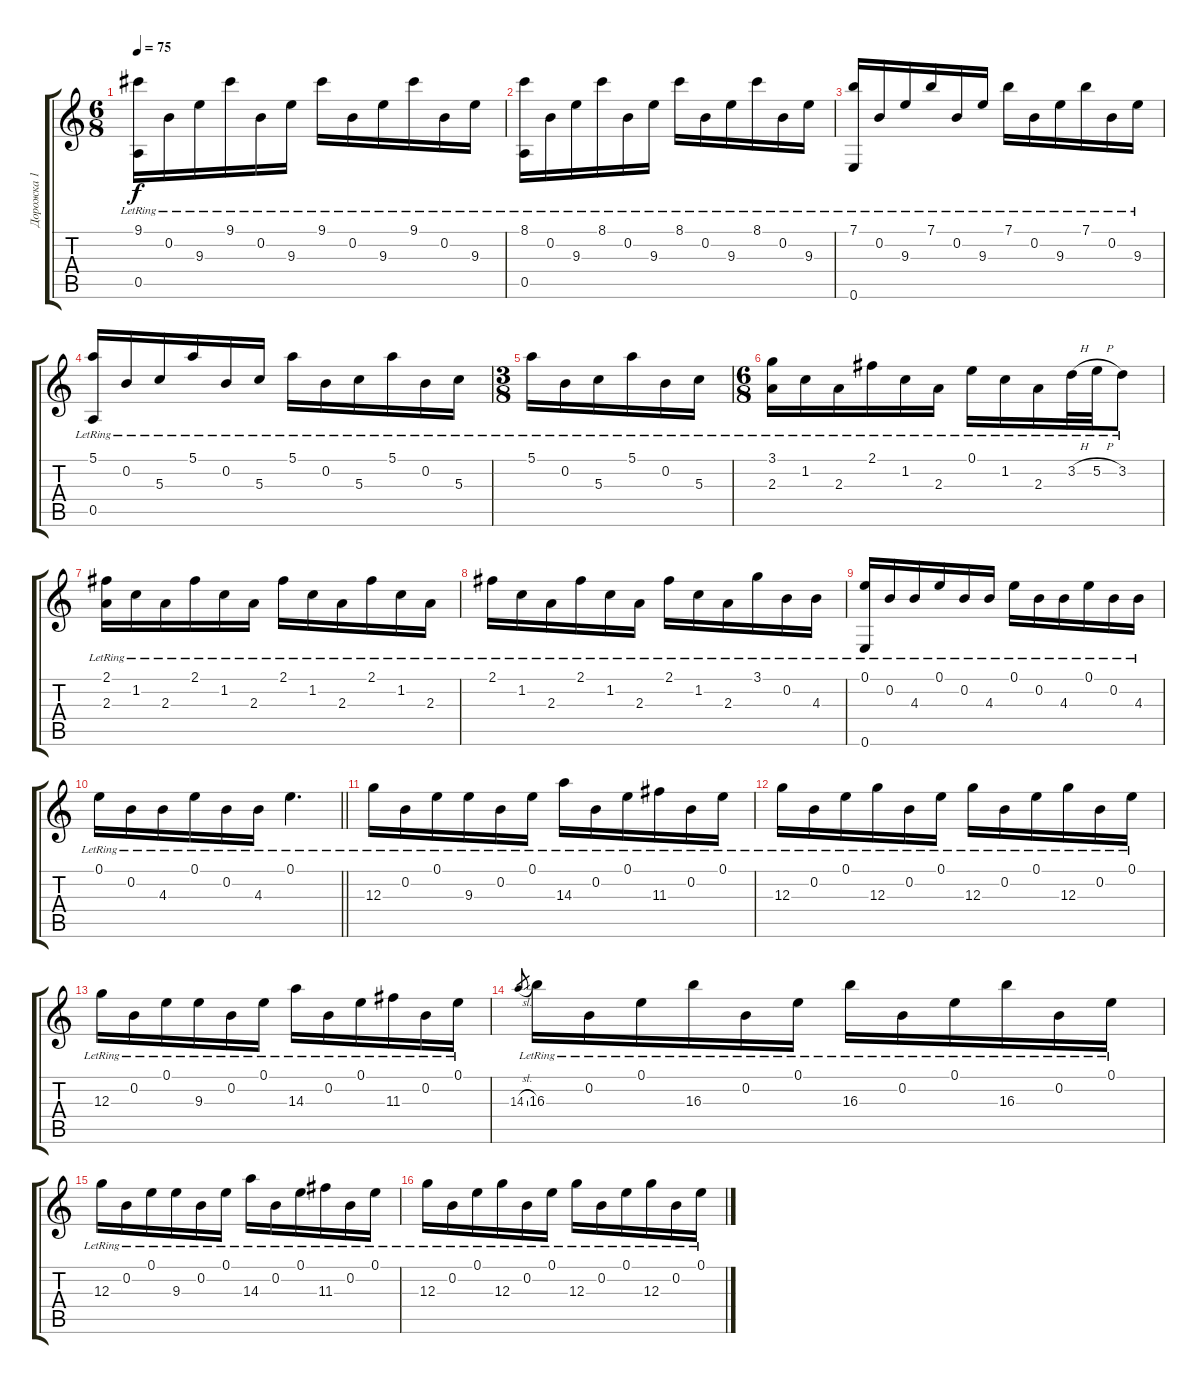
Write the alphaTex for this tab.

\track ("Дорожка 1" "Дорожка 1") {instrument acousticguitarnylon}
\staff {score tabs}
\tuning (E4 B3 G3 D3 A2 E2) {hide}
\ts (6 8)
\tempo 75
\clef g2
\ks c
(9.1{lr} 0.5{lr}).16{dy f} 0.2{lr}.16 9.3{lr}.16 9.1{lr}.16 0.2{lr}.16 9.3{lr}.16 9.1{lr}.16 0.2{lr}.16 9.3{lr}.16 9.1{lr}.16 0.2{lr}.16 9.3{lr}.16 |
(8.1{lr} 0.5{lr}).16 0.2{lr}.16 9.3{lr}.16 8.1{lr}.16 0.2{lr}.16 9.3{lr}.16 8.1{lr}.16 0.2{lr}.16 9.3{lr}.16 8.1{lr}.16 0.2{lr}.16 9.3{lr}.16 |
(7.1{lr} 0.6{lr}).16 0.2{lr}.16 9.3{lr}.16 7.1{lr}.16 0.2{lr}.16 9.3{lr}.16 7.1{lr}.16 0.2{lr}.16 9.3{lr}.16 7.1{lr}.16 0.2{lr}.16 9.3{lr}.16 |
(5.1{lr} 0.5{lr}).16 0.2{lr}.16 5.3{lr}.16 5.1{lr}.16 0.2{lr}.16 5.3{lr}.16 5.1{lr}.16 0.2{lr}.16 5.3{lr}.16 5.1{lr}.16 0.2{lr}.16 5.3{lr}.16 |
\ts (3 8)
5.1{lr}.16 0.2{lr}.16 5.3{lr}.16 5.1{lr}.16 0.2{lr}.16 5.3{lr}.16 |
\ts (6 8)
(3.1{lr} 2.3{lr}).16 1.2{lr}.16 2.3{lr}.16 2.1{lr}.16 1.2{lr}.16 2.3{lr}.16 0.1{lr}.16 1.2{lr}.16 2.3{lr}.16 3.2{h lr}.32 5.2{h lr}.32 3.2{lr}.8 |
(2.1{lr} 2.3{lr}).16 1.2{lr}.16 2.3{lr}.16 2.1{lr}.16 1.2{lr}.16 2.3{lr}.16 2.1{lr}.16 1.2{lr}.16 2.3{lr}.16 2.1{lr}.16 1.2{lr}.16 2.3{lr}.16 |
2.1{lr}.16 1.2{lr}.16 2.3{lr}.16 2.1{lr}.16 1.2{lr}.16 2.3{lr}.16 2.1{lr}.16 1.2{lr}.16 2.3{lr}.16 3.1{lr}.16 0.2{lr}.16 4.3{lr}.16 |
(0.1{lr} 0.6{lr}).16 0.2{lr}.16 4.3{lr}.16 0.1{lr}.16 0.2{lr}.16 4.3{lr}.16 0.1{lr}.16 0.2{lr}.16 4.3{lr}.16 0.1{lr}.16 0.2{lr}.16 4.3{lr}.16 |
\barLineRight lightlight
0.1{lr}.16 0.2{lr}.16 4.3{lr}.16 0.1{lr}.16 0.2{lr}.16 4.3{lr}.16 0.1{lr}.4{d} |
\section ("" "")
12.3{lr}.16 0.2{lr}.16 0.1{lr}.16 9.3{lr}.16 0.2{lr}.16 0.1{lr}.16 14.3{lr}.16 0.2{lr}.16 0.1{lr}.16 11.3{lr}.16 0.2{lr}.16 0.1{lr}.16 |
12.3{lr}.16 0.2{lr}.16 0.1{lr}.16 12.3{lr}.16 0.2{lr}.16 0.1{lr}.16 12.3{lr}.16 0.2{lr}.16 0.1{lr}.16 12.3{lr}.16 0.2{lr}.16 0.1{lr}.16 |
12.3{lr}.16 0.2{lr}.16 0.1{lr}.16 9.3{lr}.16 0.2{lr}.16 0.1{lr}.16 14.3{lr}.16 0.2{lr}.16 0.1{lr}.16 11.3{lr}.16 0.2{lr}.16 0.1{lr}.16 |
14.3{sl}.8{gr} 16.3{lr}.16 0.2{lr}.16 0.1{lr}.16 16.3{lr}.16 0.2{lr}.16 0.1{lr}.16 16.3{lr}.16 0.2{lr}.16 0.1{lr}.16 16.3{lr}.16 0.2{lr}.16 0.1{lr}.16 |
12.3{lr}.16 0.2{lr}.16 0.1{lr}.16 9.3{lr}.16 0.2{lr}.16 0.1{lr}.16 14.3{lr}.16 0.2{lr}.16 0.1{lr}.16 11.3{lr}.16 0.2{lr}.16 0.1{lr}.16 |
12.3{lr}.16 0.2{lr}.16 0.1{lr}.16 12.3{lr}.16 0.2{lr}.16 0.1{lr}.16 12.3{lr}.16 0.2{lr}.16 0.1{lr}.16 12.3{lr}.16 0.2{lr}.16 0.1{lr}.16
